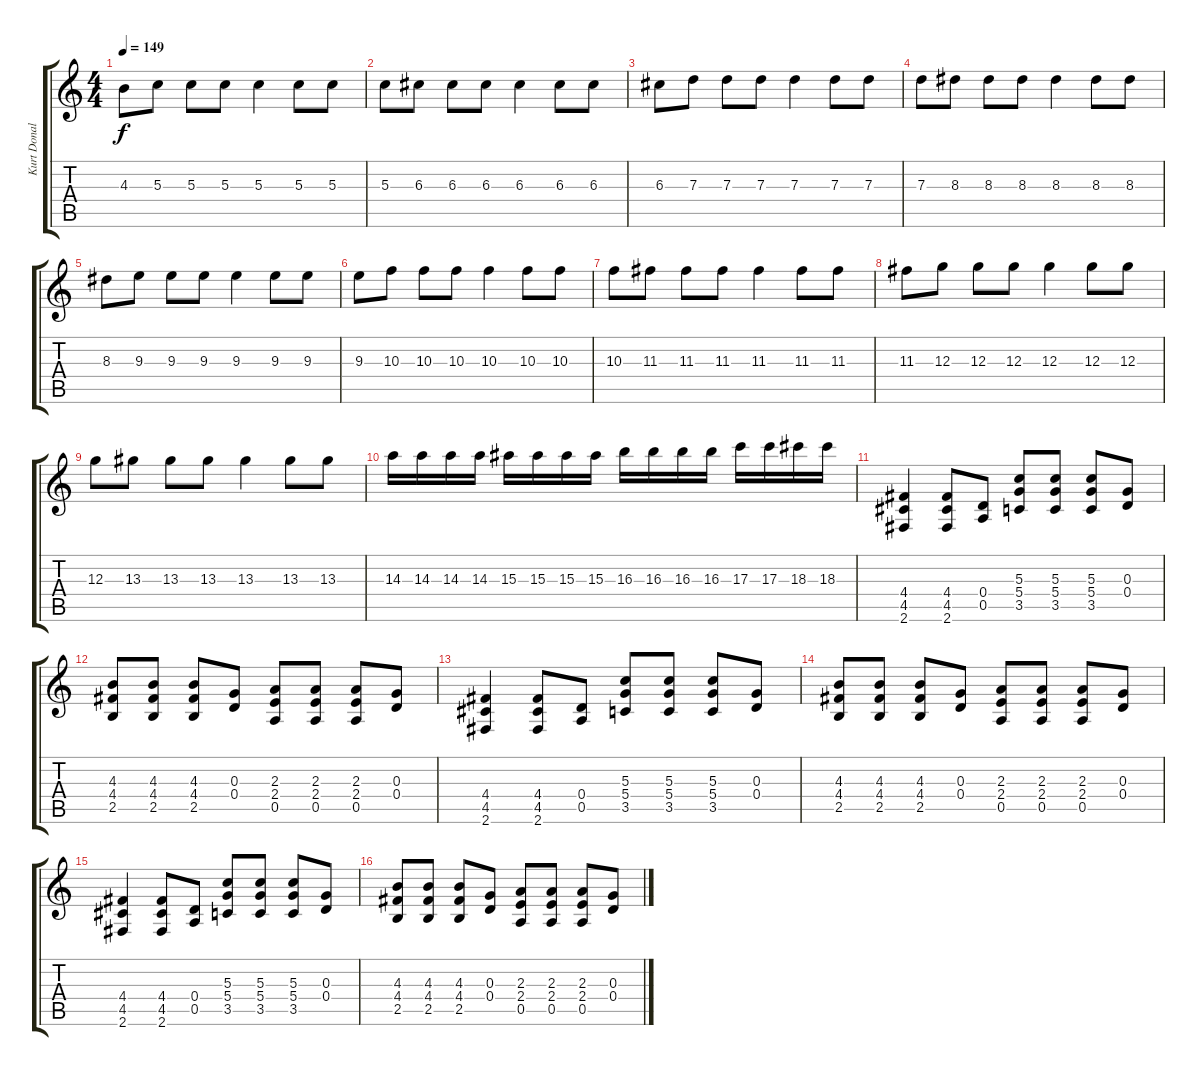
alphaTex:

\track ("Kurt Donald Cobain (Guitar)" "Kurt Donal") {instrument electricguitarclean}
\staff {score tabs}
\tuning (E4 B3 G3 D3 A2 E2) {hide}
\ts (4 4)
\tempo 149
\clef g2
\ks c
4.3.8{dy f} 5.3.8 5.3.8 5.3.8 5.3.4 5.3.8 5.3.8 |
5.3.8 6.3.8 6.3.8 6.3.8 6.3.4 6.3.8 6.3.8 |
6.3.8 7.3.8 7.3.8 7.3.8 7.3.4 7.3.8 7.3.8 |
7.3.8 8.3.8 8.3.8 8.3.8 8.3.4 8.3.8 8.3.8 |
8.3.8 9.3.8 9.3.8 9.3.8 9.3.4 9.3.8 9.3.8 |
9.3.8 10.3.8 10.3.8 10.3.8 10.3.4 10.3.8 10.3.8 |
10.3.8 11.3.8 11.3.8 11.3.8 11.3.4 11.3.8 11.3.8 |
11.3.8 12.3.8 12.3.8 12.3.8 12.3.4 12.3.8 12.3.8 |
12.3.8 13.3.8 13.3.8 13.3.8 13.3.4 13.3.8 13.3.8 |
14.3.16 14.3.16 14.3.16 14.3.16 15.3.16 15.3.16 15.3.16 15.3.16 16.3.16 16.3.16 16.3.16 16.3.16 17.3.16 17.3.16 18.3.16 18.3.16 |
(4.4 4.5 2.6).4 (4.4 4.5 2.6).8 (0.4 0.5).8 (5.3 5.4 3.5).8 (5.3 5.4 3.5).8 (5.3 5.4 3.5).8 (0.3 0.4).8 |
(4.3 4.4 2.5).8 (4.3 4.4 2.5).8 (4.3 4.4 2.5).8 (0.3 0.4).8 (2.3 2.4 0.5).8 (2.3 2.4 0.5).8 (2.3 2.4 0.5).8 (0.3 0.4).8 |
(4.4 4.5 2.6).4 (4.4 4.5 2.6).8 (0.4 0.5).8 (5.3 5.4 3.5).8 (5.3 5.4 3.5).8 (5.3 5.4 3.5).8 (0.3 0.4).8 |
(4.3 4.4 2.5).8 (4.3 4.4 2.5).8 (4.3 4.4 2.5).8 (0.3 0.4).8 (2.3 2.4 0.5).8 (2.3 2.4 0.5).8 (2.3 2.4 0.5).8 (0.3 0.4).8 |
(4.4 4.5 2.6).4 (4.4 4.5 2.6).8 (0.4 0.5).8 (5.3 5.4 3.5).8 (5.3 5.4 3.5).8 (5.3 5.4 3.5).8 (0.3 0.4).8 |
(4.3 4.4 2.5).8 (4.3 4.4 2.5).8 (4.3 4.4 2.5).8 (0.3 0.4).8 (2.3 2.4 0.5).8 (2.3 2.4 0.5).8 (2.3 2.4 0.5).8 (0.3 0.4).8
